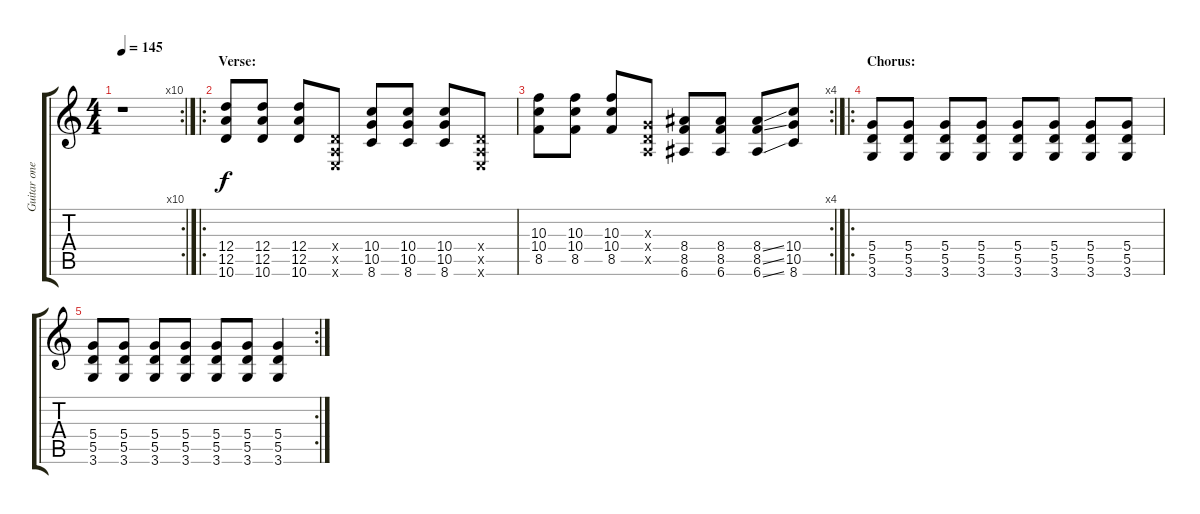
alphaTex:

\track ("Guitar one" "Guitar one") {instrument overdrivenguitar}
\staff {score tabs}
\tuning (E4 B3 G3 D3 A2 E2) {hide}
\rc 10
\ts (4 4)
\tempo 145
\clef g2
\ks c
r.1{dy f} |
\ro
\section ("" "Verse:")
(12.4 12.5 10.6).8 (12.4 12.5 10.6).8 (12.4 12.5 10.6).8 (0.4{x} 0.5{x} 0.6{x}).8 (10.4 10.5 8.6).8 (10.4 10.5 8.6).8 (10.4 10.5 8.6).8 (0.4{x} 0.5{x} 0.6{x}).8 |
\rc 4
(10.3 10.4 8.5).8 (10.3 10.4 8.5).8 (10.3 10.4 8.5).8 (0.3{x} 0.4{x} 0.5{x}).8 (8.4 8.5 6.6).8 (8.4 8.5 6.6).8 (8.4{ss} 8.5{ss} 6.6{ss}).8 (10.4 10.5 8.6).8 |
\ro
\section ("" "Chorus:")
(5.4 5.5 3.6).8 (5.4 5.5 3.6).8 (5.4 5.5 3.6).8 (5.4 5.5 3.6).8 (5.4 5.5 3.6).8 (5.4 5.5 3.6).8 (5.4 5.5 3.6).8 (5.4 5.5 3.6).8 |
\rc 2
(5.4 5.5 3.6).8 (5.4 5.5 3.6).8 (5.4 5.5 3.6).8 (5.4 5.5 3.6).8 (5.4 5.5 3.6).8 (5.4 5.5 3.6).8 (5.4 5.5 3.6).4
